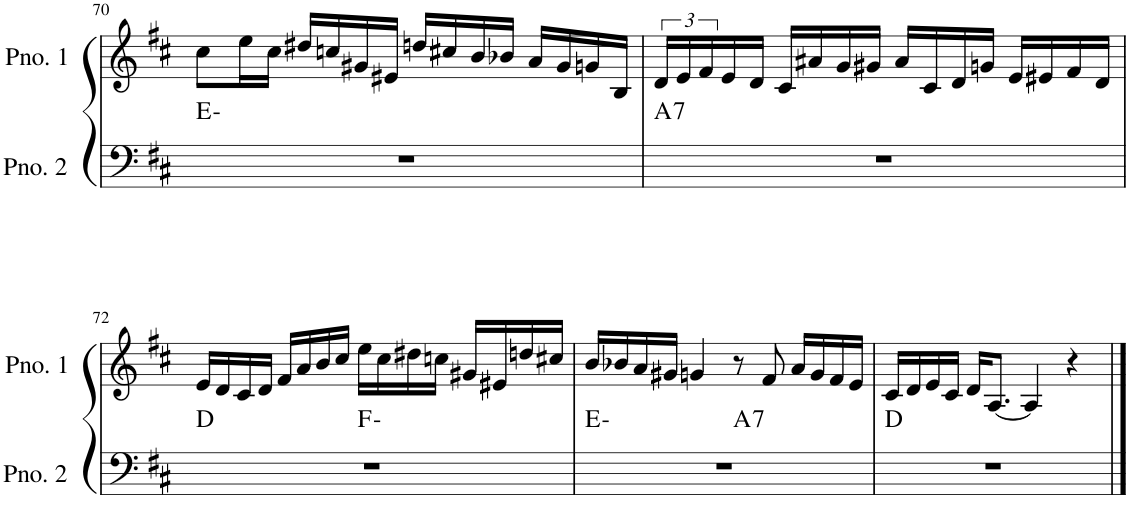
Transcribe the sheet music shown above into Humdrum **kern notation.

**kern	**harte	**kern
*part2	*part2	*part1
*staff2	*	*staff1
*I"ピアノ 2	*	*I"ピアノ 1
!!LO:PB:g=z
*clefF4	*	*clefG2
*k[f#c#]	*	*k[f#c#]
*M4/4	*	*M4/4
=70	=70	=70
1r	E:min	8cc#\L
.	.	16ee\L
.	.	16cc#\JJ
.	.	16dd#X/LL
.	.	16ccn/
.	.	16g#X/
.	.	16e#X/JJ
.	.	16ddn/LL
.	.	16cc#X/
.	.	16b/
.	.	16b-X/JJ
.	.	16a/LL
.	.	16g#/
.	.	16gn/
.	.	16B/JJ
=71	=71	=71
!	!LO:H:kt=7	!
1r	A:7	24d/LL
.	.	24e/
.	.	24f#/
.	.	16e/
.	.	16d/JJ
.	.	16c#/LL
.	.	16a#X/
.	.	16g/
.	.	16g#X/JJ
.	.	16a#/LL
.	.	16c#/
.	.	16d/
.	.	16gn/JJ
.	.	16e/LL
.	.	16e#X/
.	.	16f#/
.	.	16d/JJ
!!LO:LB:g=z
=72	=72	=72
*^	*	*
1r	2ryy	D:maj	16e/LL
.	.	.	16d/
.	.	.	16c#/
.	.	.	16d/JJ
.	.	.	16f#/LL
.	.	.	16a/
.	.	.	16b/
.	.	.	16cc#/JJ
.	2ryy	F:min	16ee\LL
.	.	.	16cc#\
.	.	.	16dd#X\
.	.	.	16ccn\JJ
.	.	.	16g#X/LL
.	.	.	16e#X/
.	.	.	16ddn/
.	.	.	16cc#X/JJ
=73	=73	=73	=73
1r	2ryy	E:min	16b/LL
.	.	.	16b-X/
.	.	.	16a/
.	.	.	16g#X/JJ
.	.	.	4gn/
!	!	!LO:H:kt=7	!
.	2ryy	A:7	8r
.	.	.	8f#/
.	.	.	16a/LL
.	.	.	16g/
.	.	.	16f#/
.	.	.	16e/JJ
*v	*v	*	*
=74	=74	=74
1r	D:maj	16c#/LL
.	.	16d/
.	.	16e/
.	.	16c#/JJ
.	.	16d/KL
.	.	[8.A/J
.	.	4A/]
.	.	4r
==	==	==
*-	*-	*-
